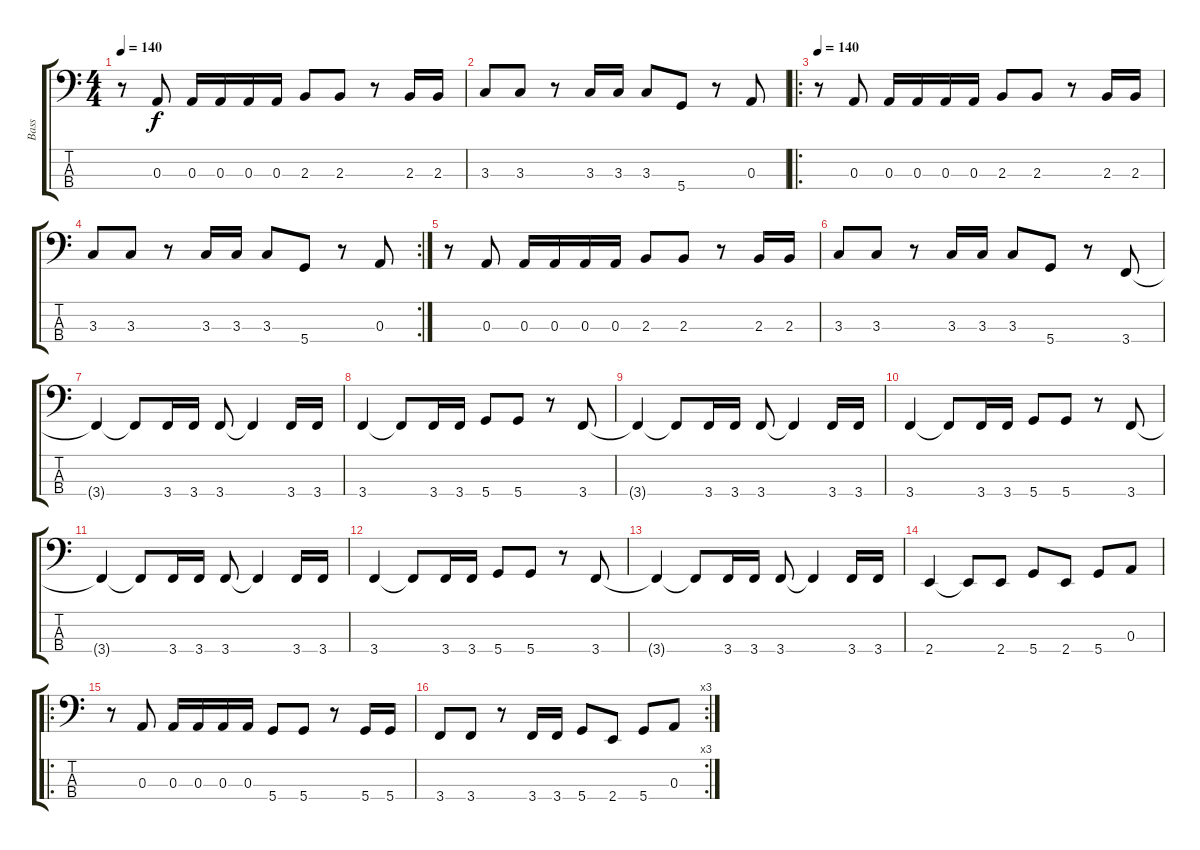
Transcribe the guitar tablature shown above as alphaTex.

\track ("Bass" "Bass") {instrument slapbass1}
\staff {score tabs}
\tuning (G2 D2 A1 D1) {hide}
\ts (4 4)
\tempo 140
\tempo 120
\tempo 140
\clef f4
\ks c
r.8{dy f instrument slapbass1} 0.3.8 0.3.16 0.3.16 0.3.16 0.3.16 2.3.8 2.3.8 r.8 2.3.16 2.3.16 |
3.3.8 3.3.8 r.8 3.3.16 3.3.16 3.3.8 5.4.8 r.8 0.3.8 |
\ro
\tempo 140
r.8 0.3.8 0.3.16 0.3.16 0.3.16 0.3.16 2.3.8 2.3.8 r.8 2.3.16 2.3.16 |
\rc 2
3.3.8 3.3.8 r.8 3.3.16 3.3.16 3.3.8 5.4.8 r.8 0.3.8 |
r.8 0.3.8 0.3.16 0.3.16 0.3.16 0.3.16 2.3.8 2.3.8 r.8 2.3.16 2.3.16 |
3.3.8 3.3.8 r.8 3.3.16 3.3.16 3.3.8 5.4.8 r.8 3.4.8 |
3.4{t}.4 3.4{t}.8 3.4.16 3.4.16 3.4.8 3.4{t}.4 3.4.16 3.4.16 |
3.4.4 3.4{t}.8 3.4.16 3.4.16 5.4.8 5.4.8 r.8 3.4.8 |
3.4{t}.4 3.4{t}.8 3.4.16 3.4.16 3.4.8 3.4{t}.4 3.4.16 3.4.16 |
3.4.4 3.4{t}.8 3.4.16 3.4.16 5.4.8 5.4.8 r.8 3.4.8 |
3.4{t}.4 3.4{t}.8 3.4.16 3.4.16 3.4.8 3.4{t}.4 3.4.16 3.4.16 |
3.4.4 3.4{t}.8 3.4.16 3.4.16 5.4.8 5.4.8 r.8 3.4.8 |
3.4{t}.4 3.4{t}.8 3.4.16 3.4.16 3.4.8 3.4{t}.4 3.4.16 3.4.16 |
2.4.4 2.4{t}.8 2.4.8 5.4.8 2.4.8 5.4.8 0.3.8 |
\ro
r.8 0.3.8 0.3.16 0.3.16 0.3.16 0.3.16 5.4.8 5.4.8 r.8 5.4.16 5.4.16 |
\rc 3
3.4.8 3.4.8 r.8 3.4.16 3.4.16 5.4.8 2.4.8 5.4.8 0.3.8
